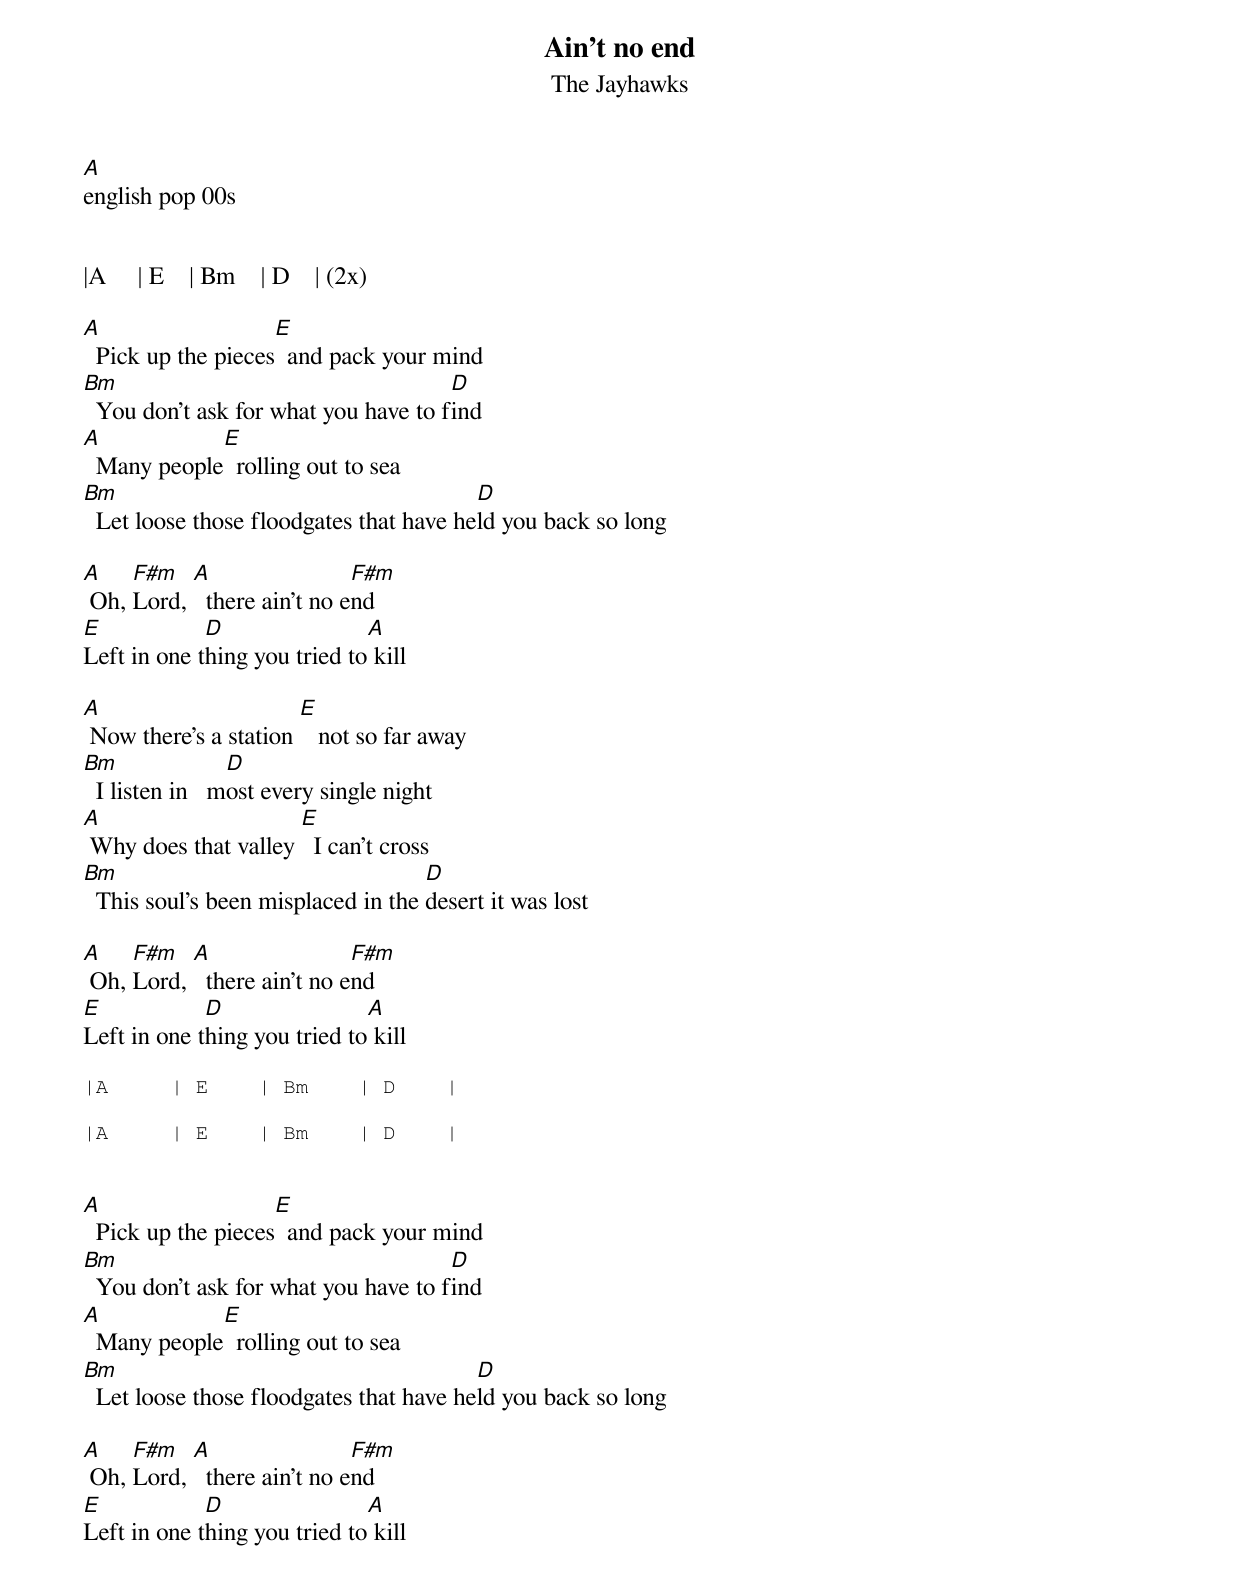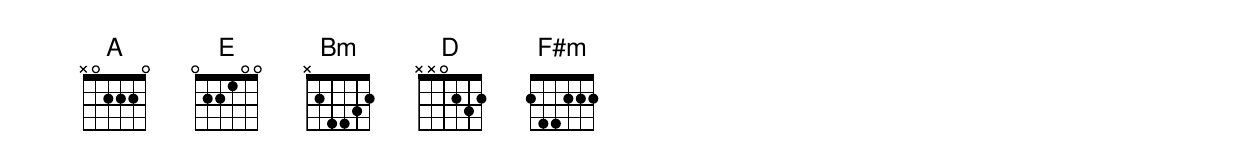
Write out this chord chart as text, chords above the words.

Ain’t no end
The Jayhawks
A
english pop 00s


|A     | E    | Bm    | D    | (2x)

A                   E
  Pick up the pieces  and pack your mind
Bm                                    D
  You don't ask for what you have to find
A            E
  Many people  rolling out to sea
Bm                                       D
  Let loose those floodgates that have held you back so long

A    F#m   A                 F#m
 Oh, Lord,   there ain't no end
E            D                A
Left in one thing you tried to kill

A                      E
 Now there’s a station    not so far away
Bm               D
  I listen in   most every single night
A                     E
 Why does that valley   I can’t cross
Bm                                  D
  This soul’s been misplaced in the desert it was lost

A    F#m   A                 F#m
 Oh, Lord,   there ain't no end
E            D                A
Left in one thing you tried to kill

|A     | E    | Bm    | D    |

|A     | E    | Bm    | D    |


A                   E
  Pick up the pieces  and pack your mind
Bm                                    D
  You don't ask for what you have to find
A            E
  Many people  rolling out to sea
Bm                                       D
  Let loose those floodgates that have held you back so long

A    F#m   A                 F#m
 Oh, Lord,   there ain't no end
E            D                A
Left in one thing you tried to kill
